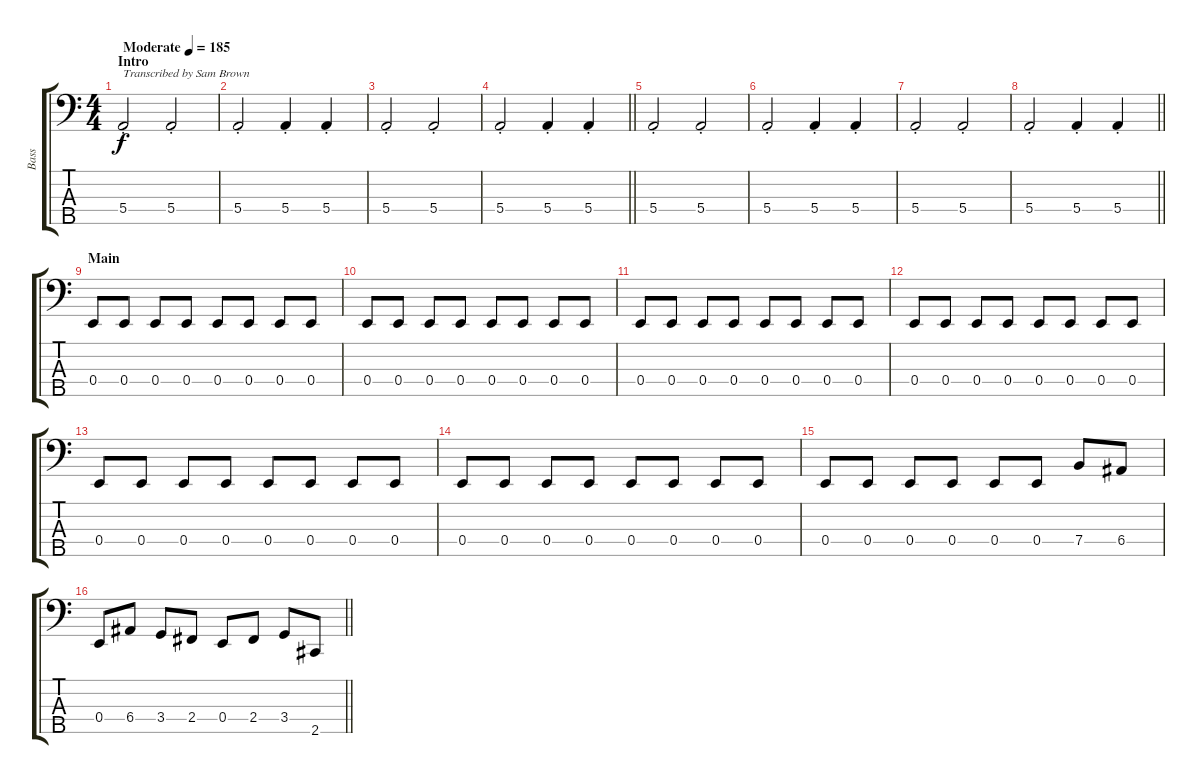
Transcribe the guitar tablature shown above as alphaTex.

\track ("Bass" "Bass") {instrument electricbassfinger}
\staff {score tabs}
\tuning (G2 D2 A1 E1 B0) {hide}
\ts (4 4)
\section ("" "Intro")
\tempo (185 "Moderate")
\clef f4
\ks c
5.4{st}.2{txt "Transcribed by Sam Brown" dy f instrument electricbassfinger} 5.4{st}.2 |
5.4{st}.2 5.4{st}.4 5.4{st}.4 |
5.4{st}.2 5.4{st}.2 |
\barLineRight lightlight
5.4{st}.2 5.4{st}.4 5.4{st}.4 |
\section ("" "")
5.4{st}.2 5.4{st}.2 |
5.4{st}.2 5.4{st}.4 5.4{st}.4 |
5.4{st}.2 5.4{st}.2 |
\barLineRight lightlight
5.4{st}.2 5.4{st}.4 5.4{st}.4 |
\section ("" "Main")
0.4.8 0.4.8 0.4.8 0.4.8 0.4.8 0.4.8 0.4.8 0.4.8 |
0.4.8 0.4.8 0.4.8 0.4.8 0.4.8 0.4.8 0.4.8 0.4.8 |
0.4.8 0.4.8 0.4.8 0.4.8 0.4.8 0.4.8 0.4.8 0.4.8 |
0.4.8 0.4.8 0.4.8 0.4.8 0.4.8 0.4.8 0.4.8 0.4.8 |
0.4.8 0.4.8 0.4.8 0.4.8 0.4.8 0.4.8 0.4.8 0.4.8 |
0.4.8 0.4.8 0.4.8 0.4.8 0.4.8 0.4.8 0.4.8 0.4.8 |
0.4.8 0.4.8 0.4.8 0.4.8 0.4.8 0.4.8 7.4.8 6.4.8 |
\barLineRight lightlight
0.4.8 6.4.8 3.4.8 2.4.8 0.4.8 2.4.8 3.4.8 2.5.8
